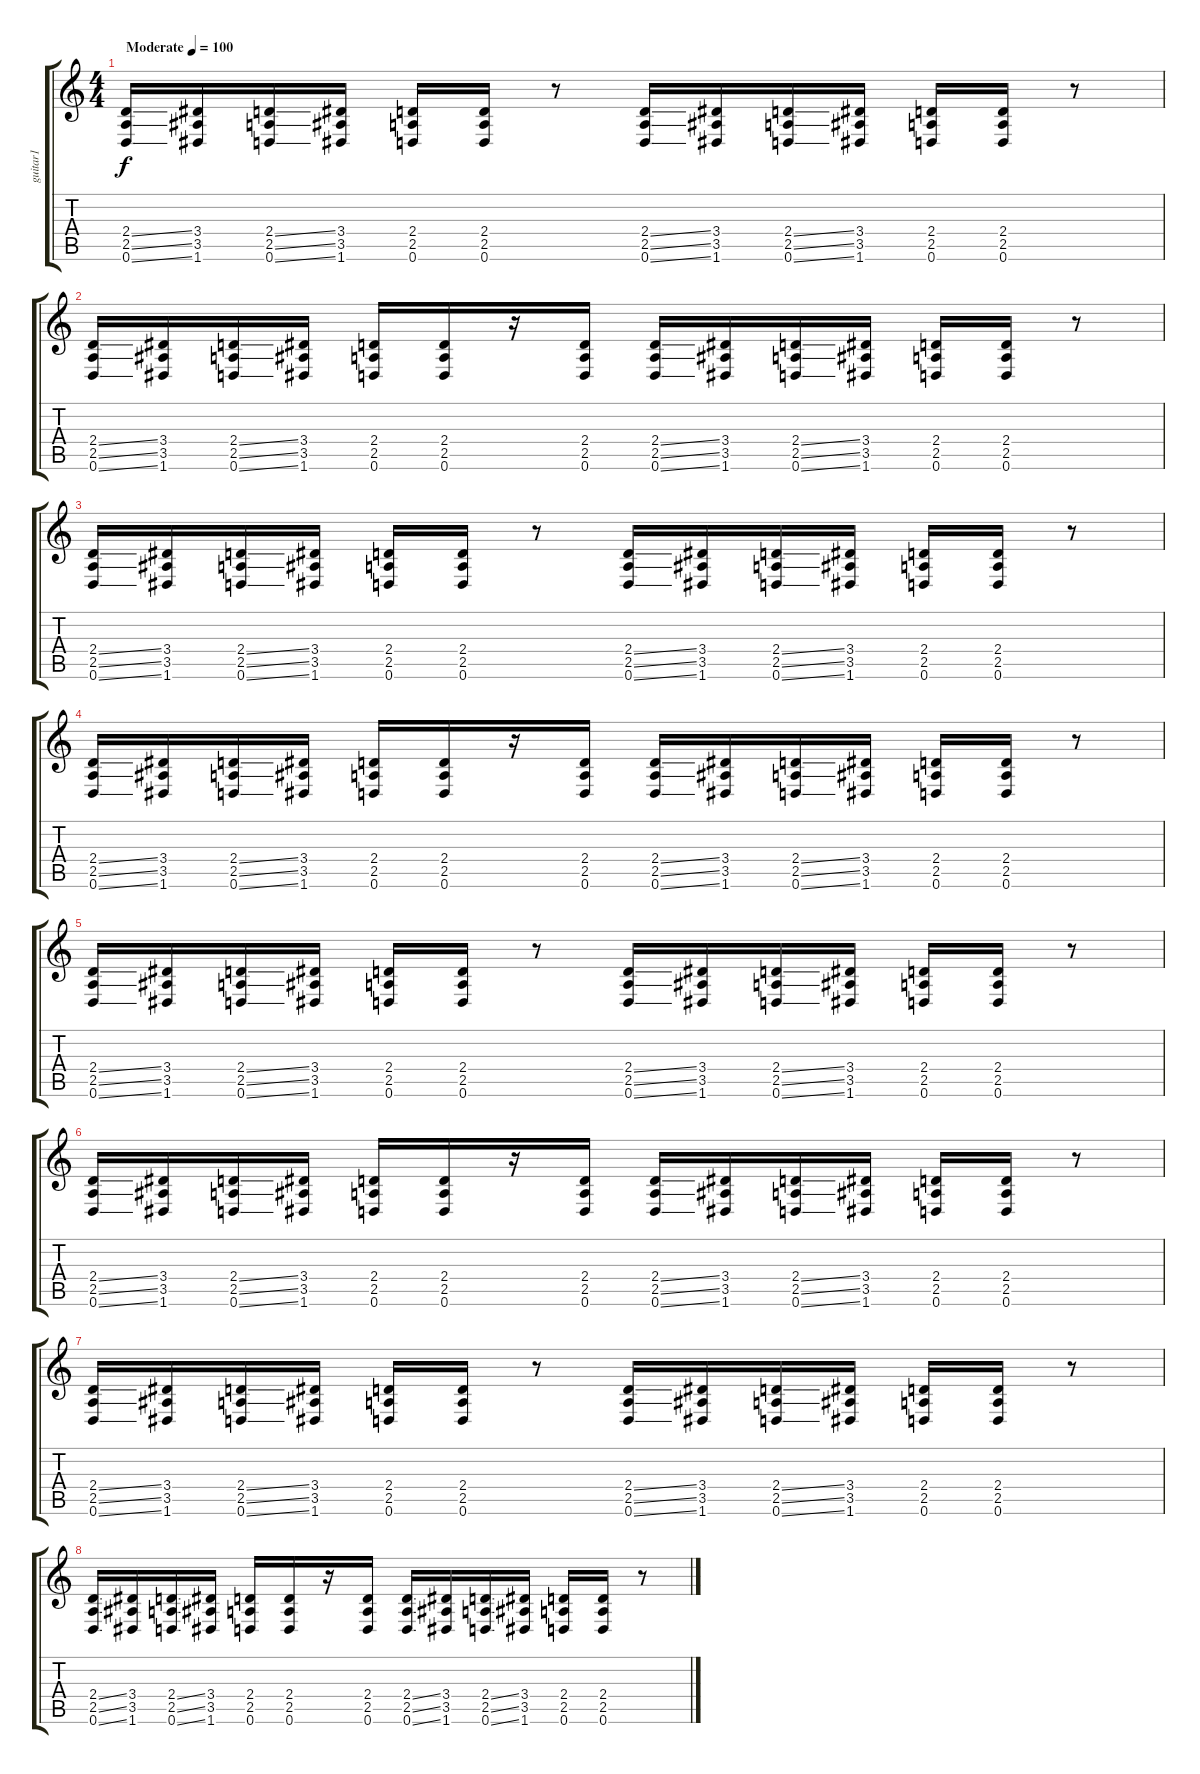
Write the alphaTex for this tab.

\track ("guitar1" "guitar1") {instrument distortionguitar}
\staff {score tabs}
\tuning (D4 A3 F3 C3 G2 D2) {hide}
\ts (4 4)
\tempo (100 "Moderate")
\clef g2
\ks c
(2.4{ss} 2.5{ss} 0.6{ss}).16{dy f instrument distortionguitar} (3.4 3.5 1.6).16 (2.4{ss} 2.5{ss} 0.6{ss}).16 (3.4 3.5 1.6).16 (2.4 2.5 0.6).16 (2.4 2.5 0.6).16 r.8 (2.4{ss} 2.5{ss} 0.6{ss}).16 (3.4 3.5 1.6).16 (2.4{ss} 2.5{ss} 0.6{ss}).16 (3.4 3.5 1.6).16 (2.4 2.5 0.6).16 (2.4 2.5 0.6).16 r.8 |
(2.4{ss} 2.5{ss} 0.6{ss}).16 (3.4 3.5 1.6).16 (2.4{ss} 2.5{ss} 0.6{ss}).16 (3.4 3.5 1.6).16 (2.4 2.5 0.6).16 (2.4 2.5 0.6).16 r.16 (2.4 2.5 0.6).16 (2.4{ss} 2.5{ss} 0.6{ss}).16 (3.4 3.5 1.6).16 (2.4{ss} 2.5{ss} 0.6{ss}).16 (3.4 3.5 1.6).16 (2.4 2.5 0.6).16 (2.4 2.5 0.6).16 r.8 |
(2.4{ss} 2.5{ss} 0.6{ss}).16 (3.4 3.5 1.6).16 (2.4{ss} 2.5{ss} 0.6{ss}).16 (3.4 3.5 1.6).16 (2.4 2.5 0.6).16 (2.4 2.5 0.6).16 r.8 (2.4{ss} 2.5{ss} 0.6{ss}).16 (3.4 3.5 1.6).16 (2.4{ss} 2.5{ss} 0.6{ss}).16 (3.4 3.5 1.6).16 (2.4 2.5 0.6).16 (2.4 2.5 0.6).16 r.8 |
(2.4{ss} 2.5{ss} 0.6{ss}).16 (3.4 3.5 1.6).16 (2.4{ss} 2.5{ss} 0.6{ss}).16 (3.4 3.5 1.6).16 (2.4 2.5 0.6).16 (2.4 2.5 0.6).16 r.16 (2.4 2.5 0.6).16 (2.4{ss} 2.5{ss} 0.6{ss}).16 (3.4 3.5 1.6).16 (2.4{ss} 2.5{ss} 0.6{ss}).16 (3.4 3.5 1.6).16 (2.4 2.5 0.6).16 (2.4 2.5 0.6).16 r.8 |
(2.4{ss} 2.5{ss} 0.6{ss}).16 (3.4 3.5 1.6).16 (2.4{ss} 2.5{ss} 0.6{ss}).16 (3.4 3.5 1.6).16 (2.4 2.5 0.6).16 (2.4 2.5 0.6).16 r.8 (2.4{ss} 2.5{ss} 0.6{ss}).16 (3.4 3.5 1.6).16 (2.4{ss} 2.5{ss} 0.6{ss}).16 (3.4 3.5 1.6).16 (2.4 2.5 0.6).16 (2.4 2.5 0.6).16 r.8 |
(2.4{ss} 2.5{ss} 0.6{ss}).16 (3.4 3.5 1.6).16 (2.4{ss} 2.5{ss} 0.6{ss}).16 (3.4 3.5 1.6).16 (2.4 2.5 0.6).16 (2.4 2.5 0.6).16 r.16 (2.4 2.5 0.6).16 (2.4{ss} 2.5{ss} 0.6{ss}).16 (3.4 3.5 1.6).16 (2.4{ss} 2.5{ss} 0.6{ss}).16 (3.4 3.5 1.6).16 (2.4 2.5 0.6).16 (2.4 2.5 0.6).16 r.8 |
(2.4{ss} 2.5{ss} 0.6{ss}).16 (3.4 3.5 1.6).16 (2.4{ss} 2.5{ss} 0.6{ss}).16 (3.4 3.5 1.6).16 (2.4 2.5 0.6).16 (2.4 2.5 0.6).16 r.8 (2.4{ss} 2.5{ss} 0.6{ss}).16 (3.4 3.5 1.6).16 (2.4{ss} 2.5{ss} 0.6{ss}).16 (3.4 3.5 1.6).16 (2.4 2.5 0.6).16 (2.4 2.5 0.6).16 r.8 |
(2.4{ss} 2.5{ss} 0.6{ss}).16 (3.4 3.5 1.6).16 (2.4{ss} 2.5{ss} 0.6{ss}).16 (3.4 3.5 1.6).16 (2.4 2.5 0.6).16 (2.4 2.5 0.6).16 r.16 (2.4 2.5 0.6).16 (2.4{ss} 2.5{ss} 0.6{ss}).16 (3.4 3.5 1.6).16 (2.4{ss} 2.5{ss} 0.6{ss}).16 (3.4 3.5 1.6).16 (2.4 2.5 0.6).16 (2.4 2.5 0.6).16 r.8
